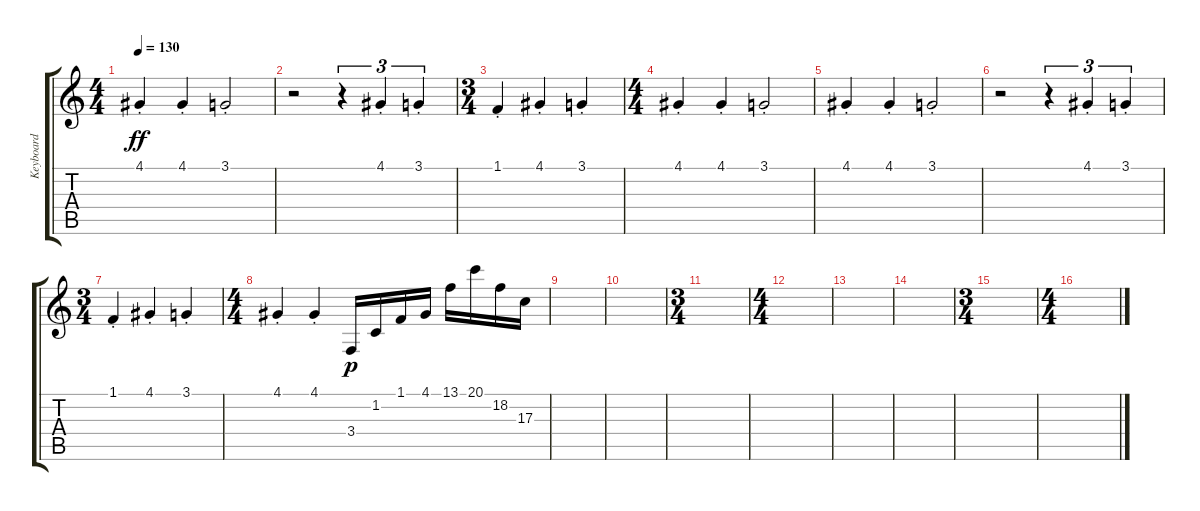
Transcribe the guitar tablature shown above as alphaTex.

\track ("Keyboard" "Keyboard") {instrument stringensemble1}
\staff {score tabs}
\tuning (E4 B3 G3 D3 A2 D2) {hide}
\ts (4 4)
\tempo 130
\clef g2
\ks c
4.1{st}.4{dy ff} 4.1{st}.4 3.1{st}.2 |
r.2 r.4{tu (3 2)} 4.1{st}.4{tu (3 2)} 3.1{st}.4{tu (3 2)} |
\ts (3 4)
1.1{st}.4 4.1{st}.4 3.1{st}.4 |
\ts (4 4)
4.1{st}.4 4.1{st}.4 3.1{st}.2 |
4.1{st}.4 4.1{st}.4 3.1{st}.2 |
r.2 r.4{tu (3 2)} 4.1{st}.4{tu (3 2)} 3.1{st}.4{tu (3 2)} |
\ts (3 4)
1.1{st}.4 4.1{st}.4 3.1{st}.4 |
\ts (4 4)
4.1{st}.4 4.1{st}.4 3.4.16{dy p instrument pad1newage} 1.2.16 1.1.16 4.1.16 13.1.16 20.1.16 18.2.16 17.3.16 |
|
|
\ts (3 4)
|
\ts (4 4)
|
|
|
\ts (3 4)
|
\ts (4 4)
